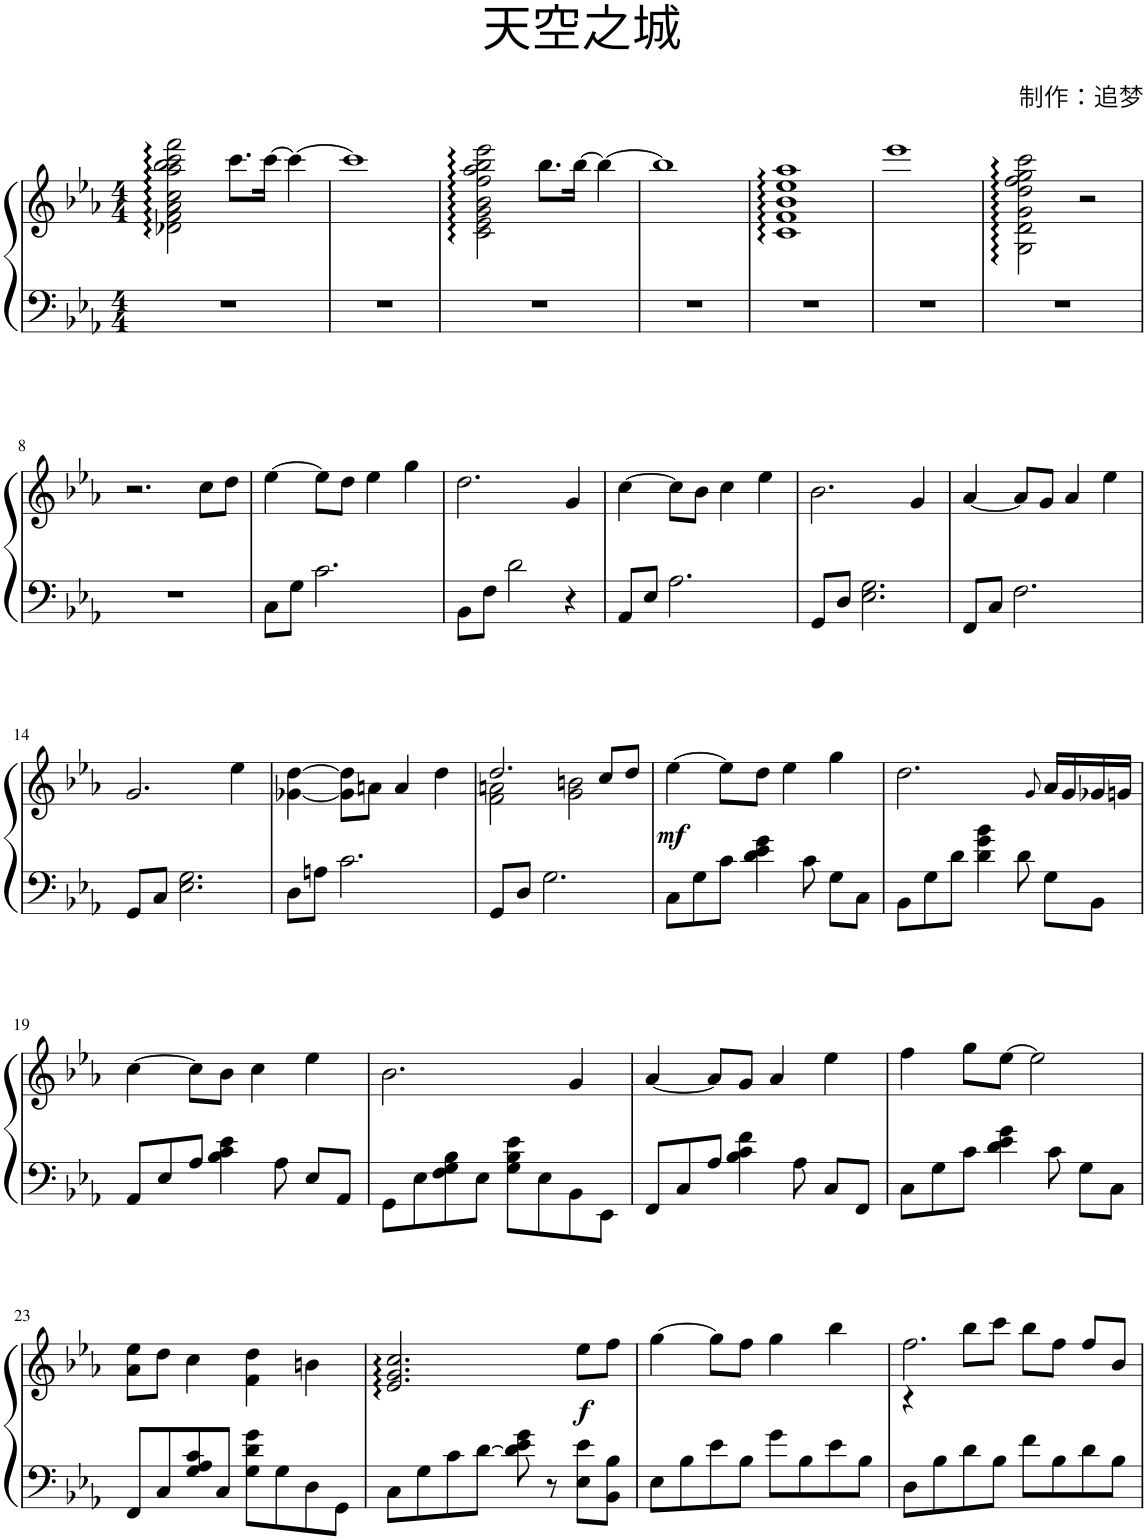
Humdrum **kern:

**kern	**kern	**dynam
*part1	*part1	*part1
*staff2	*staff1	*staff1/2
*I"Piano	*	*
*I'Pno	*	*
*clefF4	*clefG2	*
*k[b-e-a-]	*k[b-e-a-]	*
*M4/4	*M4/4	*
=1	=1	=1
1r	2d-X\ 2f\ 2a-\ 2cc\ 2aa-\ 2bb-\ 2ccc\ 2fff\	.
.	8.ccc\L	.
.	[16ccc\Jk	.
.	4ccc\_	.
=2	=2	=2
1r	1ccc]	.
=3	=3	=3
1r	2c\ 2e-\ 2g\ 2b-\ 2ff\ 2aa-\ 2bb-\ 2eee-\	.
.	8.bb-\L	.
.	[16bb-\Jk	.
.	4bb-\_	.
=4	=4	=4
1r	1bb-]	.
=5	=5	=5
1r	1c 1f 1b- 1ee- 1aa-	.
=6	=6	=6
1r	1eee-	.
=7	=7	=7
1r	2G\ 2d\ 2g\ 2dd\ 2ff\ 2gg\ 2ccc\	.
.	2r	.
!!LO:LB:g=z
=8	=8	=8
1r	2.r	.
.	8cc\L	.
.	8dd\J	.
=9	=9	=9
8C\L	[4ee-\	.
8G\J	.	.
2.c\	8ee-\L]	.
.	8dd\J	.
.	4ee-\	.
.	4gg\	.
=10	=10	=10
8BB-\L	2.dd\	.
8F\J	.	.
2d\	.	.
4r	4g/	.
=11	=11	=11
8AA-/L	[4cc\	.
8E-/J	.	.
2.A-\	8cc\L]	.
.	8b-\J	.
.	4cc\	.
.	4ee-\	.
=12	=12	=12
8GG/L	2.b-\	.
8D/J	.	.
2.E-\ 2.G\	.	.
.	4g/	.
=13	=13	=13
8FF/L	[4a-/	.
8C/J	.	.
2.F\	8a-/L]	.
.	8g/J	.
.	4a-/	.
.	4ee-\	.
!!LO:LB:g=z
=14	=14	=14
8GG/L	2.g/	.
8C/J	.	.
2.E-\ 2.G\	.	.
.	4ee-\	.
=15	=15	=15
8D\L	[4g-X\ [4dd\	.
8An\J	.	.
2.c\	8g-\] 8dd\]L	.
.	8an\J	.
.	4a/	.
.	4dd\	.
=16	=16	=16
*	*^	*
8GG/L	2.dd/	2f\ 2an\	.
8D/J	.	.	.
2.G\	.	.	.
.	.	2g\ 2bn\	.
.	8cc/L	.	.
.	8dd/J	.	.
*	*v	*v	*
=17	=17	=17
!	!	!LO:DY:b
8C\L	[4ee-\	mf
8G\	.	.
8c\J	8ee-\L]	.
4d\ 4e-\ 4g\	8dd\J	.
.	4ee-\	.
8c\	.	.
8G\L	4gg\	.
8C\J	.	.
=18	=18	=18
8BB-\L	2.dd\	.
8G\	.	.
8d\J	.	.
4d\ 4g\ 4b-\	.	.
8d\	.	.
.	8qg/	.
8G\L	16a-/LL	.
.	16g/	.
8BB-\J	16g-X/	.
.	16gn/JJ	.
!!LO:LB:g=z
=19	=19	=19
8AA-/L	[4cc\	.
8E-/	.	.
8A-/J	8cc\L]	.
4B-\ 4c\ 4e-\	8b-\J	.
.	4cc\	.
8A-\	.	.
8E-/L	4ee-\	.
8AA-/J	.	.
=20	=20	=20
8GG\L	2.b-\	.
8E-\	.	.
8F\ 8G\ 8B-\	.	.
8E-\J	.	.
8G\ 8B-\ 8e-\L	.	.
8E-\	.	.
8BB-\	4g/	.
8EE-\J	.	.
=21	=21	=21
8FF/L	[4a-/	.
8C/	.	.
8A-/J	8a-/L]	.
4B-\ 4c\ 4f\	8g/J	.
.	4a-/	.
8A-\	.	.
8C/L	4ee-\	.
8FF/J	.	.
=22	=22	=22
8C\L	4ff\	.
8G\	.	.
8c\J	8gg\L	.
4d\ 4e-\ 4g\	[8ee-\J	.
.	2ee-\]	.
8c\	.	.
8G\L	.	.
8C\J	.	.
!!LO:LB:g=z
=23	=23	=23
8FF/L	8a-\ 8ee-\L	.
8C/	8dd\J	.
8G/ 8A-/ 8c/	4cc\	.
8C/J	.	.
8G\ 8d\ 8g\L	4f\ 4dd\	.
8G\	.	.
8D\	4bn\	.
8GG\J	.	.
=24	=24	=24
8C\L	2.e-/ 2.g/ 2.cc/	.
8G\	.	.
8c\	.	.
[8d\J	.	.
8d\] 8e-\ 8g\	.	.
8r	.	.
!	!	!LO:DY:b
8E-\ 8e-\L	8ee-\L	f
8BB-\ 8B-\J	8ff\J	.
=25	=25	=25
8E-\L	[4gg\	.
8B-\	.	.
8e-\	8gg\L]	.
8B-\J	8ff\J	.
8g\L	4gg\	.
8B-\	.	.
8e-\	4bb-\	.
8B-\J	.	.
=26	=26	=26
*	*^	*
8D\L	2.ff\	4r	.
8B-\	.	.	.
8d\	.	8bb-\L	.
8B-\J	.	8ccc\J	.
8f\L	.	8bb-\L	.
8B-\	.	8ff\J	.
8d\	8ff/L	4ryy	.
8B-\J	8b-/J	.	.
*	*v	*v	*
=	=	=
*-	*-	*-
